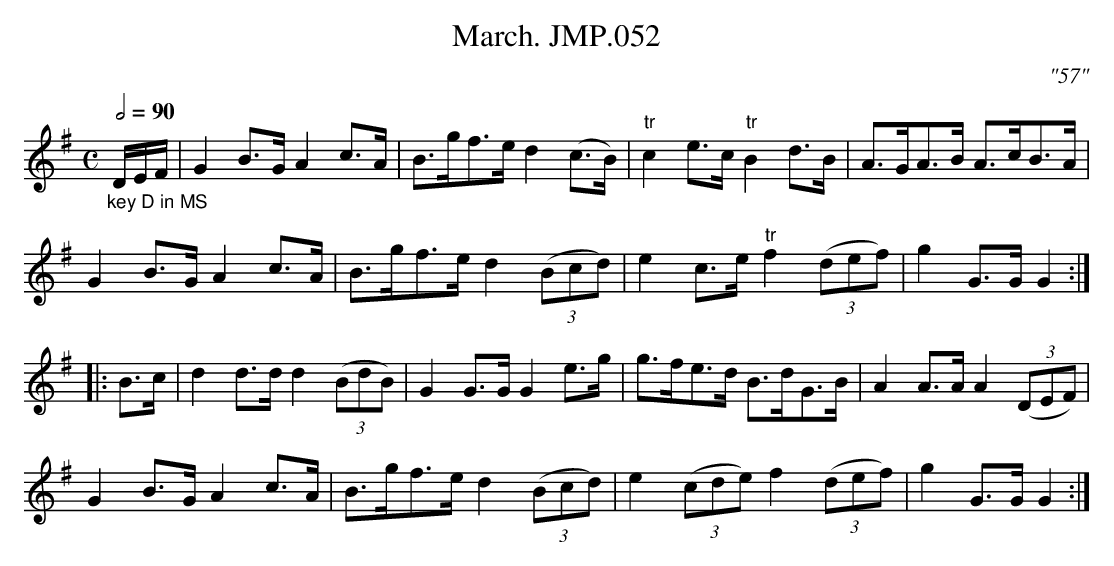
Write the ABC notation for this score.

X:1
T:March. JMP.052
M:C
L:1/8
Q:1/2=90
C:"57"
K:G Major
"_key D in MS"D/E/F/ | G2 B>G A2 c>A  | B>gf>e d2 (c>B) |\
"tr"c2  e>c "tr"B2 d>B | A>GA>B A>cB>A |
G2 B>G A2 c>A  | B>gf>e d2 ((3Bcd) |\
e2 c>e "tr"f2 ((3def) | g2 G>G G2 :|
|: B>c | d2 d>d d2 ((3BdB) |\
G2 G>G G2 e>g | g>fe>d B>dG>B | A2 A>A A2 ((3DEF) |
G2 B>G A2 c>A  | B>gf>e d2 ((3Bcd) | e2 ((3cde) f2 ((3def) |\
g2 G>G G2 :|
